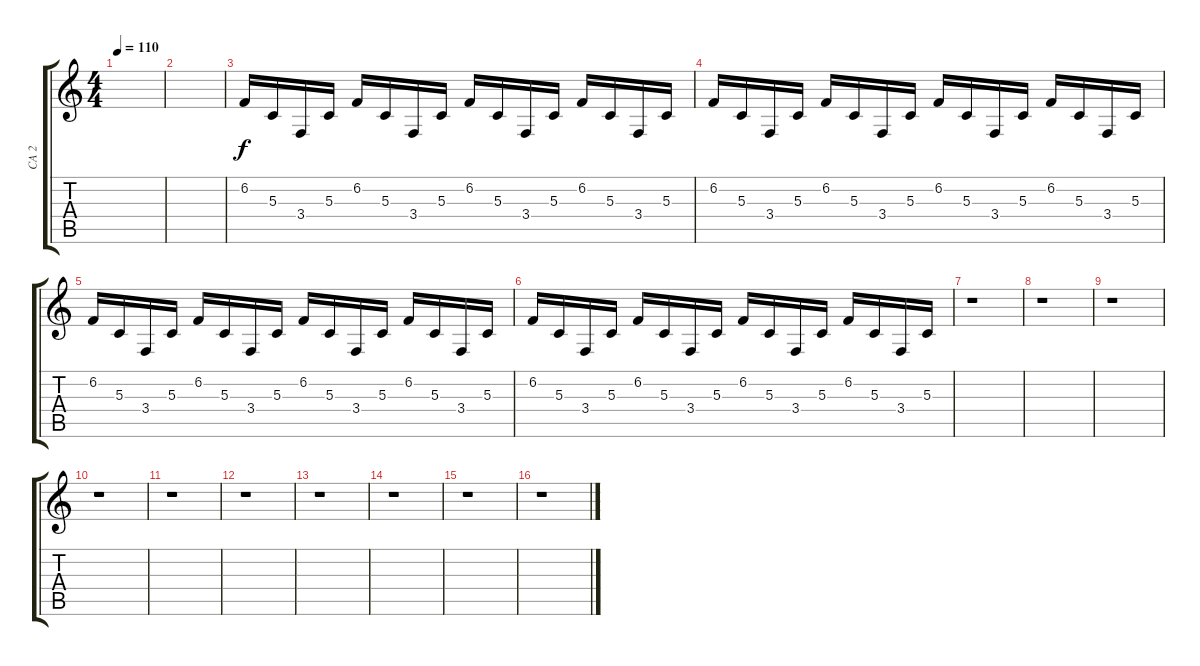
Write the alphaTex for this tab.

\track ("CA 2" "CA 2") {instrument choiraahs}
\staff {score tabs}
\tuning (E4 B3 G3 D3 A2 E2) {hide}
\ts (4 4)
\tempo 110
\clef g2
\ks c
|
|
6.2.16{volume 11 instrument glockenspiel} 5.3.16 3.4.16 5.3.16 6.2.16 5.3.16 3.4.16 5.3.16 6.2.16 5.3.16 3.4.16 5.3.16 6.2.16 5.3.16 3.4.16 5.3.16 |
6.2.16 5.3.16 3.4.16 5.3.16 6.2.16 5.3.16 3.4.16 5.3.16 6.2.16 5.3.16 3.4.16 5.3.16 6.2.16 5.3.16 3.4.16 5.3.16 |
6.2.16{volume 11 instrument glockenspiel} 5.3.16 3.4.16 5.3.16 6.2.16 5.3.16 3.4.16 5.3.16 6.2.16 5.3.16 3.4.16 5.3.16 6.2.16 5.3.16 3.4.16 5.3.16 |
6.2.16 5.3.16 3.4.16 5.3.16 6.2.16 5.3.16 3.4.16 5.3.16 6.2.16 5.3.16 3.4.16 5.3.16 6.2.16 5.3.16 3.4.16 5.3.16 |
r.1{volume 9 instrument choiraahs} |
\section ("" "")
r.1 |
r.1 |
r.1 |
r.1 |
r.1 |
r.1 |
r.1 |
r.1 |
\section ("" "")
r.1
